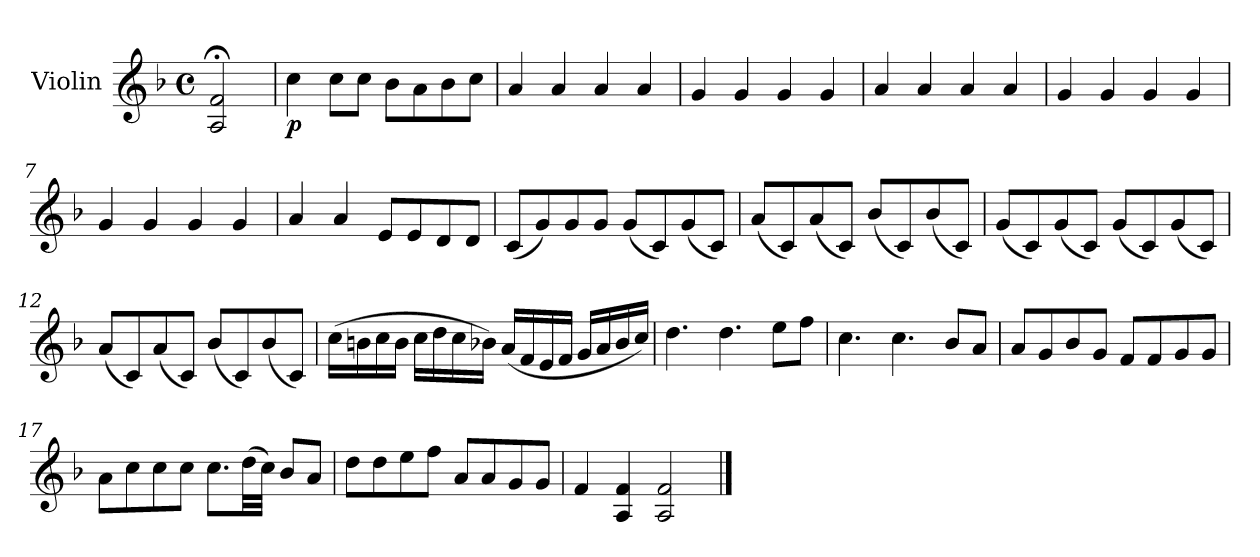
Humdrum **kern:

**kern	**dynam
*part1	*part1
*staff1	*staff1
*I"Violin	*
*I'Vln.	*
*clefG2	*
*k[b-]	*
*M4/4	*
*met(c)	*
=1	=1
2A;</ 2f;</	.
=2	=2
!	!LO:DY:b
4cc\	p
8cc\L	.
8cc\J	.
8b-\L	.
8a\	.
8b-\	.
8cc\J	.
=3	=3
4a/	.
4a/	.
4a/	.
4a/	.
=4	=4
4g/	.
4g/	.
4g/	.
4g/	.
=5	=5
4a/	.
4a/	.
4a/	.
4a/	.
=6	=6
4g/	.
4g/	.
4g/	.
4g/	.
!!LO:LB:g=z
=7	=7
4g/	.
4g/	.
4g/	.
4g/	.
=8	=8
4a/	.
4a/	.
8e/L	.
8e/	.
8d/	.
8d/J	.
=9	=9
(<8c/L	.
8g/)	.
8g/	.
8g/J	.
(<8g/L	.
8c/)	.
(<8g/	.
8c/J)	.
=10	=10
(<8a/L	.
8c/)	.
(<8a/	.
8c/J)	.
(<8b-/L	.
8c/)	.
(<8b-/	.
8c/J)	.
=11	=11
(<8g/L	.
8c/)	.
(<8g/	.
8c/J)	.
(<8g/L	.
8c/)	.
(<8g/	.
8c/J)	.
!!LO:LB:g=z
=12	=12
(<8a/L	.
8c/)	.
(<8a/	.
8c/J)	.
(<8b-/L	.
8c/)	.
(<8b-/	.
8c/J)	.
=13	=13
(>16cc\LL	.
16bn\	.
16cc\	.
16b\JJ	.
16cc\LL	.
16dd\	.
16cc\	.
16b-X\JJ)	.
(<16a/LL	.
16f/	.
16e/	.
16f/JJ	.
16g/LL	.
16a/	.
16b-/	.
16cc/JJ)	.
=14	=14
4.dd\	.
4.dd\	.
8ee\L	.
8ff\J	.
=15	=15
4.cc\	.
4.cc\	.
8b-/L	.
8a/J	.
!!LO:LB:g=z
=16	=16
8a/L	.
8g/	.
8b-/	.
8g/J	.
8f/L	.
8f/	.
8g/	.
8g/J	.
=17	=17
8a\L	.
8cc\	.
8cc\	.
8cc\J	.
8.cc\L	.
(>32dd\LL	.
32cc\JJJ)	.
8b-/L	.
8a/J	.
=18	=18
8dd\L	.
8dd\	.
8ee\	.
8ff\J	.
8a/L	.
8a/	.
8g/	.
8g/J	.
=19	=19
4f/	.
4A/ 4f/	.
2A/ 2f/	.
==	==
*-	*-
